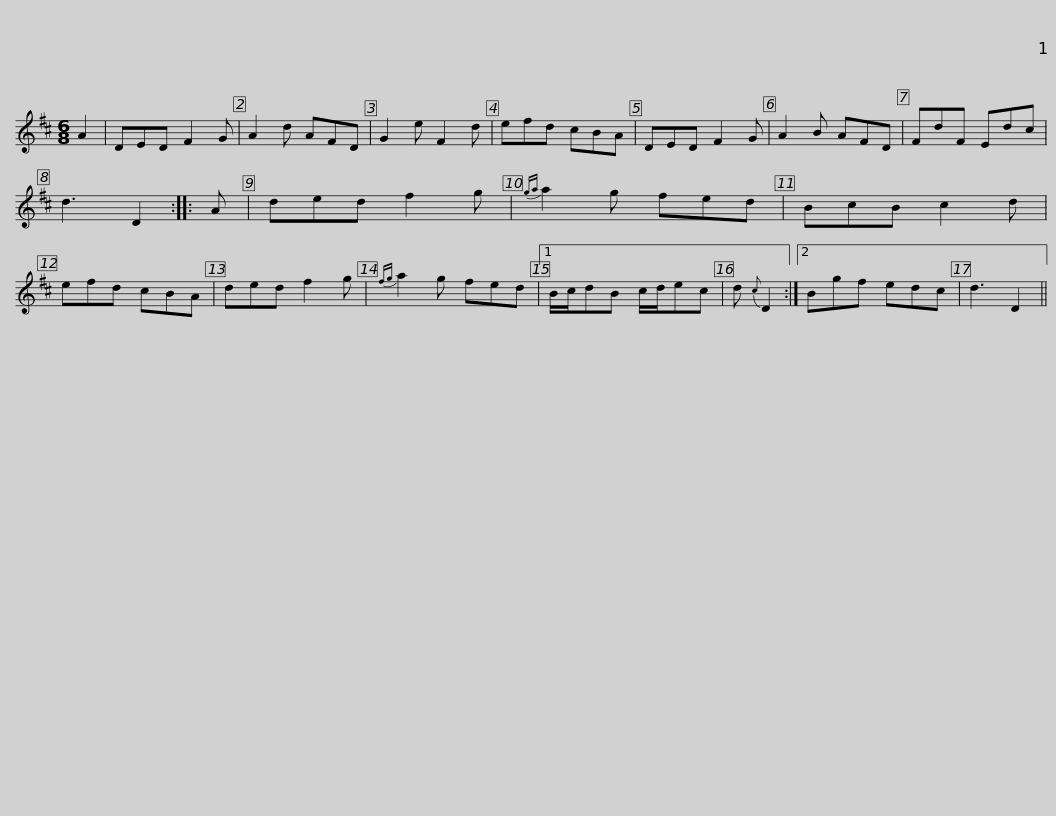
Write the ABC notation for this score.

X:1
L:1/8
M:6/8
I:linebreak $
K:D
V:1 treble
V:1
 A2 | DED F2 G | A2 d AFD | G2 e F2 d | efd cBA | %5
 DED F2 G | A2 B AFD | FdF Edc | d3 D2 ::$ A | %10
 ded f2 g |{ga} a2 g fed | BcB c2 d | efd cBA | ded f2 g | %15
{fg} a2 g fed |1 B/c/dB c/d/ec |$ d{c} D2 :|2 Bgf edc | d3 D2 || %20
